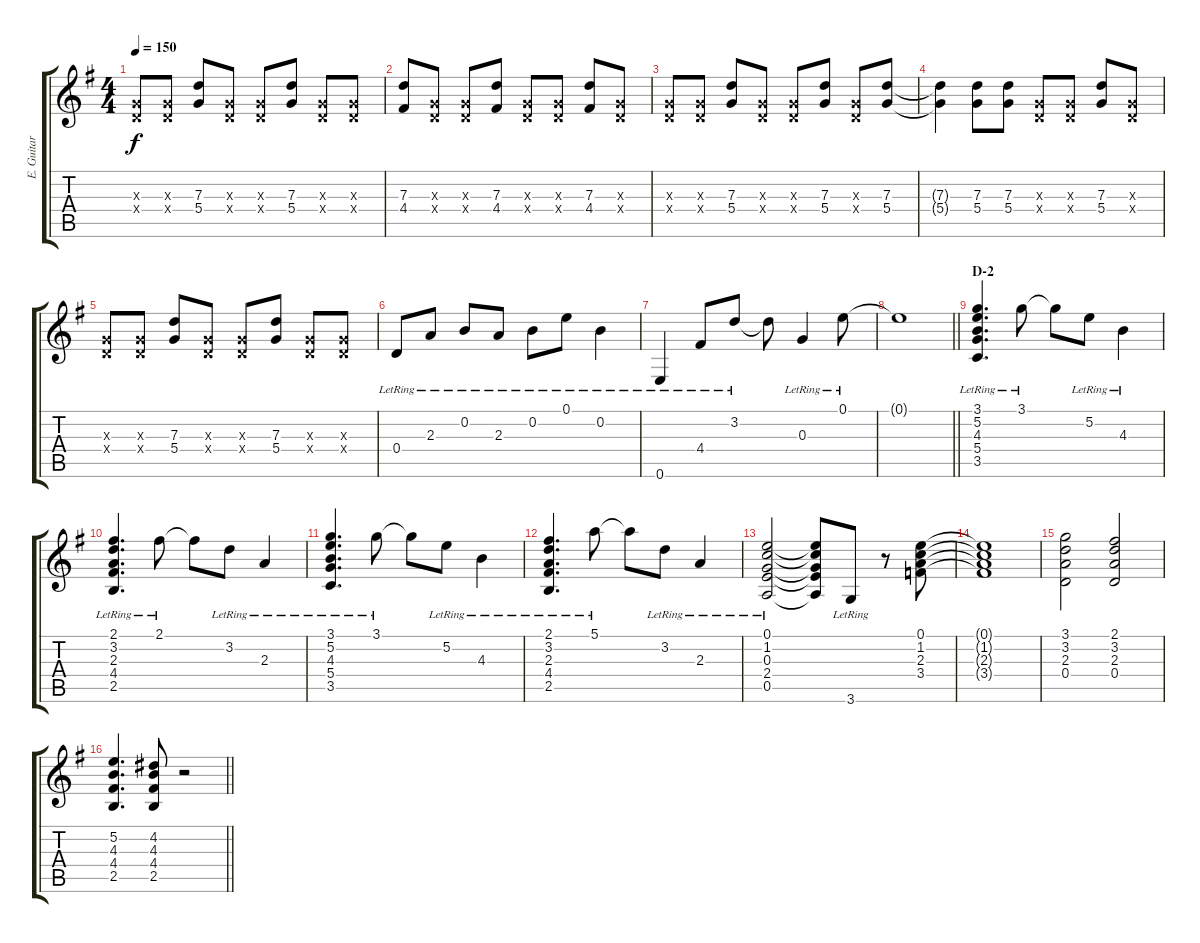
\track ("E. Guitar II" "E. Guitar ") {instrument electricguitarclean}
\staff {score tabs}
\tuning (E4 B3 G3 D3 A2 E2) {hide}
\ts (4 4)
\tempo 150
\clef g2
\ks g
(0.3{x} 0.4{x}).8{dy f} (0.3{x} 0.4{x}).8 (7.3 5.4).8 (0.3{x} 0.4{x}).8 (0.3{x} 0.4{x}).8 (7.3 5.4).8 (0.3{x} 0.4{x}).8 (0.3{x} 0.4{x}).8 |
(7.3 4.4).8 (0.3{x} 0.4{x}).8 (0.3{x} 0.4{x}).8 (7.3 4.4).8 (0.3{x} 0.4{x}).8 (0.3{x} 0.4{x}).8 (7.3 4.4).8 (0.3{x} 0.4{x}).8 |
(0.3{x} 0.4{x}).8 (0.3{x} 0.4{x}).8 (7.3 5.4).8 (0.3{x} 0.4{x}).8 (0.3{x} 0.4{x}).8 (7.3 5.4).8 (0.3{x} 0.4{x}).8 (7.3 5.4).8 |
(7.3{t} 5.4{t}).4 (7.3 5.4).8 (7.3 5.4).8 (0.3{x} 0.4{x}).8 (0.3{x} 0.4{x}).8 (7.3 5.4).8 (0.3{x} 0.4{x}).8 |
(0.3{x} 0.4{x}).8 (0.3{x} 0.4{x}).8 (7.3 5.4).8 (0.3{x} 0.4{x}).8 (0.3{x} 0.4{x}).8 (7.3 5.4).8 (0.3{x} 0.4{x}).8 (0.3{x} 0.4{x}).8 |
0.4{lr}.8 2.3{lr}.8 0.2{lr}.8 2.3{lr}.8 0.2{lr}.8 0.1{lr}.8 0.2{lr}.4 |
0.6{lr}.4 4.4{lr}.8 3.2{lr}.8 3.2{t}.8 0.3{lr}.4 0.1{lr}.8 |
\barLineRight lightlight
0.1{t}.1 |
\section ("" "D-2")
(3.1{lr} 5.2{lr} 4.3{lr} 5.4{lr} 3.5{lr}).4{d} 3.1{lr}.8 3.1{t}.8 5.2{lr}.8 4.3{lr}.4 |
(2.1{lr} 3.2{lr} 2.3{lr} 4.4{lr} 2.5{lr}).4{d} 2.1{lr}.8 2.1{t}.8 3.2{lr}.8 2.3{lr}.4 |
(3.1{lr} 5.2{lr} 4.3{lr} 5.4{lr} 3.5{lr}).4{d} 3.1{lr}.8 3.1{t}.8 5.2{lr}.8 4.3{lr}.4 |
(2.1{lr} 3.2{lr} 2.3{lr} 4.4{lr} 2.5{lr}).4{d} 5.1{lr}.8 5.1{t}.8 3.2{lr}.8 2.3{lr}.4 |
(0.1{lr} 1.2{lr} 0.3{lr} 2.4{lr} 0.5{lr}).2 (0.1{t} 1.2{t} 0.3{t} 2.4{t} 0.5{t}).8 3.6{lr}.8 r.8 (0.1 1.2 2.3 3.4).8 |
(0.1{t} 1.2{t} 2.3{t} 3.4{t}).1 |
(3.1 3.2 2.3 0.4).2 (2.1 3.2 2.3 0.4).2 |
\barLineRight lightlight
(5.2 4.3 4.4 2.5).4{d} (4.2 4.3 4.4 2.5).8 r.2
